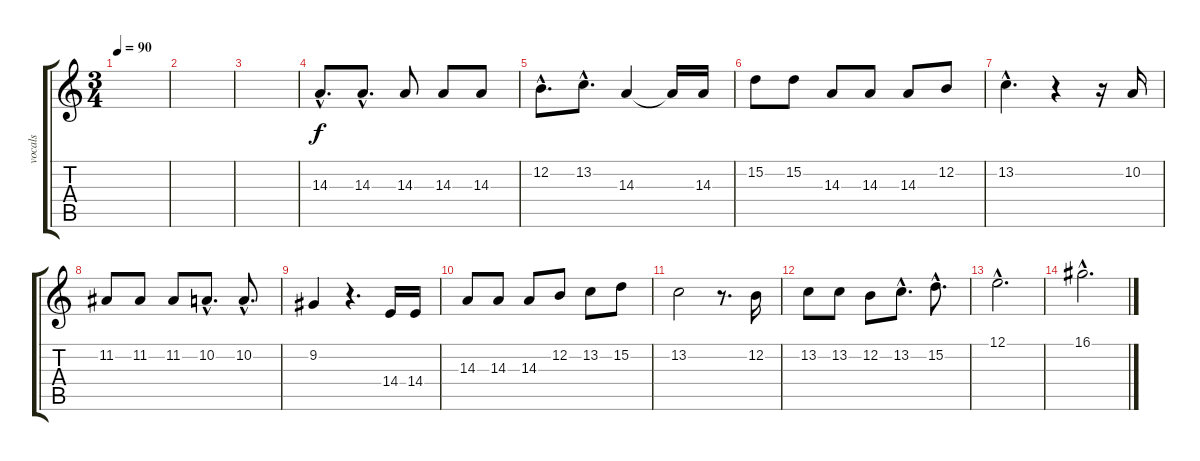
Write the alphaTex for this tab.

\track ("vocals" "vocals") {instrument frenchhorn}
\staff {score tabs}
\tuning (E4 B3 G3 D3 A2 E2) {hide}
\ts (3 4)
\tempo 90
\clef g2
\ks c
|
|
|
14.3{hac}.8{d} 14.3{hac}.8{d} 14.3.8 14.3.8 14.3.8 |
12.2{hac}.8{d} 13.2{hac}.8{d} 14.3.4 14.3{t}.16 14.3.16 |
15.2.8 15.2.8 14.3.8 14.3.8 14.3.8 12.2.8 |
13.2{hac}.4{d} r.4 r.16 10.2.16 |
11.2.8 11.2.8 11.2.8 10.2{hac}.8{d} 10.2{hac}.8{d} |
9.2.4 r.4{d} 14.4.16 14.4.16 |
14.3.8 14.3.8 14.3.8 12.2.8 13.2.8 15.2.8 |
13.2.2 r.8{d} 12.2.16 |
13.2.8 13.2.8 12.2.8 13.2{hac}.8{d} 15.2{hac}.8{d} |
12.1{hac}.2{d} |
16.1{hac}.2{d}
